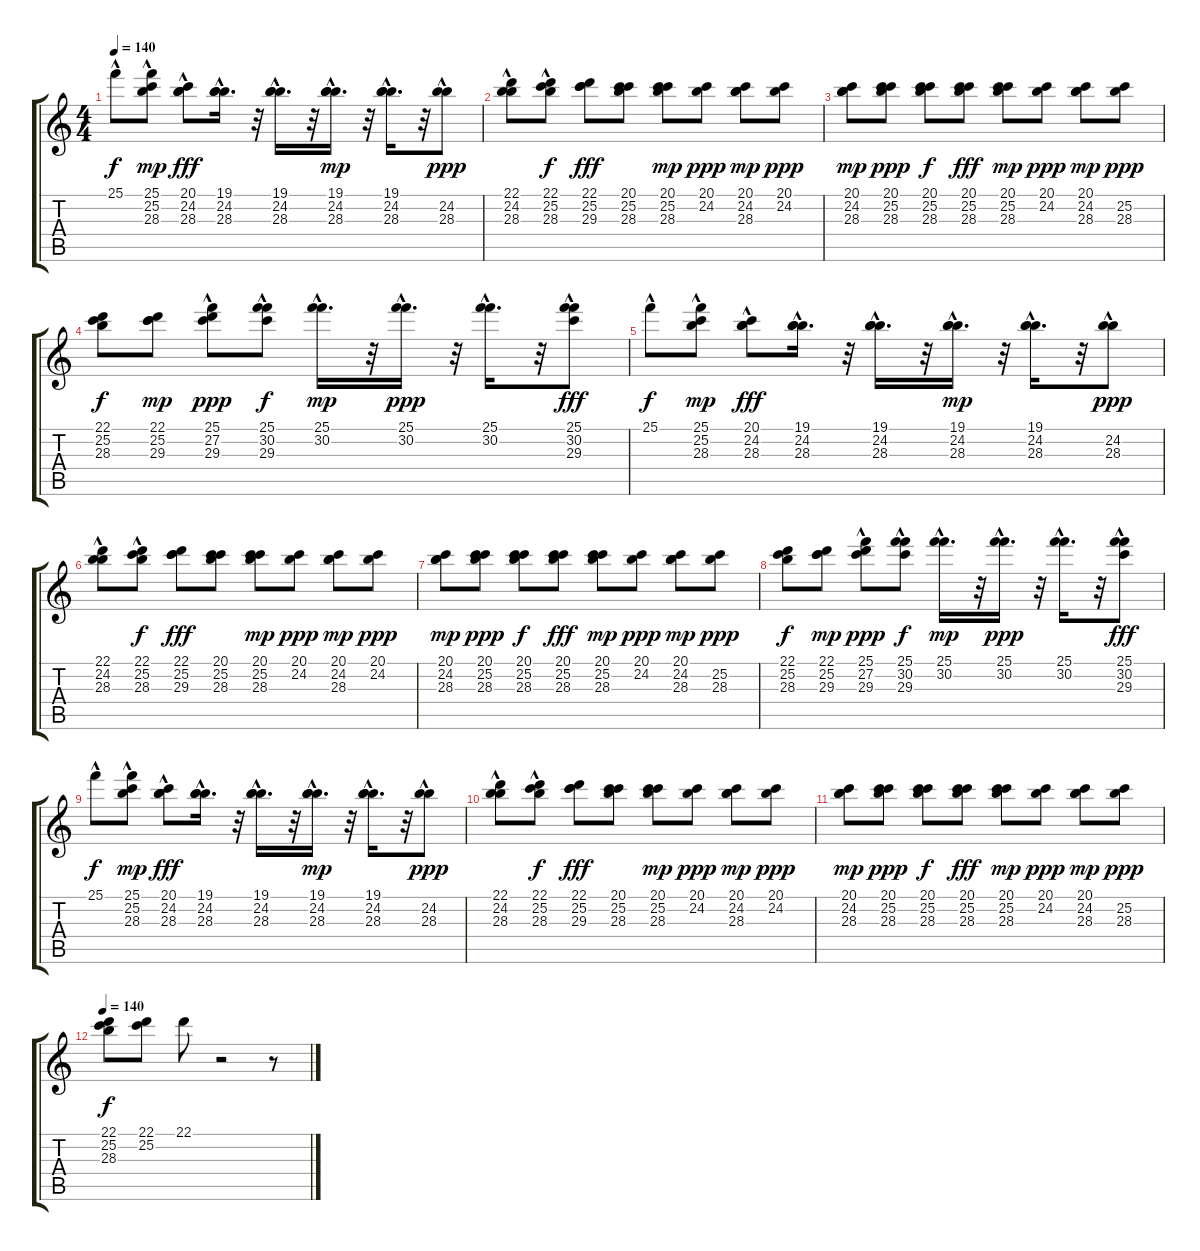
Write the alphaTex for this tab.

\track "" {instrument vibraphone}
\staff {score tabs}
\tuning (E4 B3 G3 D3 A2 E2) {hide}
\ts (4 4)
\tempo 140
\clef g2
\ks c
25.1{hac}.8{dy f} (25.1{hac} 25.2 28.3).8{dy mp} (20.1 24.2{hac} 28.3{hac}).8{dy fff} (19.1{hac} 24.2{hac} 28.3{hac}).16{d} r.32 (19.1{hac} 24.2{hac} 28.3{hac}).16{d} r.32 (19.1{hac} 24.2{hac} 28.3{hac}).16{d dy mp} r.32 (19.1{hac} 24.2{hac} 28.3{hac}).16{d} r.32 (24.2{hac} 28.3{hac}).8{dy ppp} |
(22.1{hac} 24.2{hac} 28.3{hac}).8 (22.1 25.2 28.3{hac}).8{dy f} (22.1 25.2 29.3).8{dy fff} (20.1 25.2 28.3).8 (20.1 25.2 28.3).8{dy mp} (20.1 24.2).8{dy ppp} (20.1 24.2 28.3).8{dy mp} (20.1 24.2).8{dy ppp} |
(20.1 24.2 28.3).8{dy mp} (20.1 25.2 28.3).8{dy ppp} (20.1 25.2 28.3).8{dy f} (20.1 25.2 28.3).8{dy fff} (20.1 25.2 28.3).8{dy mp} (20.1 24.2).8{dy ppp} (20.1 24.2 28.3).8{dy mp} (25.2 28.3).8{dy ppp} |
(22.1 25.2 28.3).8{dy f} (22.1 25.2 29.3).8{dy mp} (25.1{hac} 27.2 29.3).8{dy ppp} (25.1{hac} 30.2{hac} 29.3).8{dy f} (25.1{hac} 30.2{hac}).16{d dy mp} r.32 (25.1{hac} 30.2{hac}).16{d dy ppp} r.32 (25.1{hac} 30.2{hac}).16{d} r.32 (25.1{hac} 30.2{hac} 29.3).8{dy fff} |
25.1{hac}.8{dy f} (25.1{hac} 25.2 28.3).8{dy mp} (20.1 24.2{hac} 28.3{hac}).8{dy fff} (19.1{hac} 24.2{hac} 28.3{hac}).16{d} r.32 (19.1{hac} 24.2{hac} 28.3{hac}).16{d} r.32 (19.1{hac} 24.2{hac} 28.3{hac}).16{d dy mp} r.32 (19.1{hac} 24.2{hac} 28.3{hac}).16{d} r.32 (24.2{hac} 28.3{hac}).8{dy ppp} |
(22.1{hac} 24.2{hac} 28.3{hac}).8 (22.1 25.2 28.3{hac}).8{dy f} (22.1 25.2 29.3).8{dy fff} (20.1 25.2 28.3).8 (20.1 25.2 28.3).8{dy mp} (20.1 24.2).8{dy ppp} (20.1 24.2 28.3).8{dy mp} (20.1 24.2).8{dy ppp} |
(20.1 24.2 28.3).8{dy mp} (20.1 25.2 28.3).8{dy ppp} (20.1 25.2 28.3).8{dy f} (20.1 25.2 28.3).8{dy fff} (20.1 25.2 28.3).8{dy mp} (20.1 24.2).8{dy ppp} (20.1 24.2 28.3).8{dy mp} (25.2 28.3).8{dy ppp} |
(22.1 25.2 28.3).8{dy f} (22.1 25.2 29.3).8{dy mp} (25.1{hac} 27.2 29.3).8{dy ppp} (25.1{hac} 30.2{hac} 29.3).8{dy f} (25.1{hac} 30.2{hac}).16{d dy mp} r.32 (25.1{hac} 30.2{hac}).16{d dy ppp} r.32 (25.1{hac} 30.2{hac}).16{d} r.32 (25.1{hac} 30.2{hac} 29.3).8{dy fff} |
25.1{hac}.8{dy f} (25.1{hac} 25.2 28.3).8{dy mp} (20.1 24.2{hac} 28.3{hac}).8{dy fff} (19.1{hac} 24.2{hac} 28.3{hac}).16{d} r.32 (19.1{hac} 24.2{hac} 28.3{hac}).16{d} r.32 (19.1{hac} 24.2{hac} 28.3{hac}).16{d dy mp} r.32 (19.1{hac} 24.2{hac} 28.3{hac}).16{d} r.32 (24.2{hac} 28.3{hac}).8{dy ppp} |
(22.1{hac} 24.2{hac} 28.3{hac}).8 (22.1 25.2 28.3{hac}).8{dy f} (22.1 25.2 29.3).8{dy fff} (20.1 25.2 28.3).8 (20.1 25.2 28.3).8{dy mp} (20.1 24.2).8{dy ppp} (20.1 24.2 28.3).8{dy mp} (20.1 24.2).8{dy ppp} |
(20.1 24.2 28.3).8{dy mp} (20.1 25.2 28.3).8{dy ppp} (20.1 25.2 28.3).8{dy f} (20.1 25.2 28.3).8{dy fff} (20.1 25.2 28.3).8{dy mp} (20.1 24.2).8{dy ppp} (20.1 24.2 28.3).8{dy mp} (25.2 28.3).8{dy ppp} |
\tempo 140
(22.1 25.2 28.3).8{dy f} (22.1 25.2).8 22.1.8 r.2 r.8
